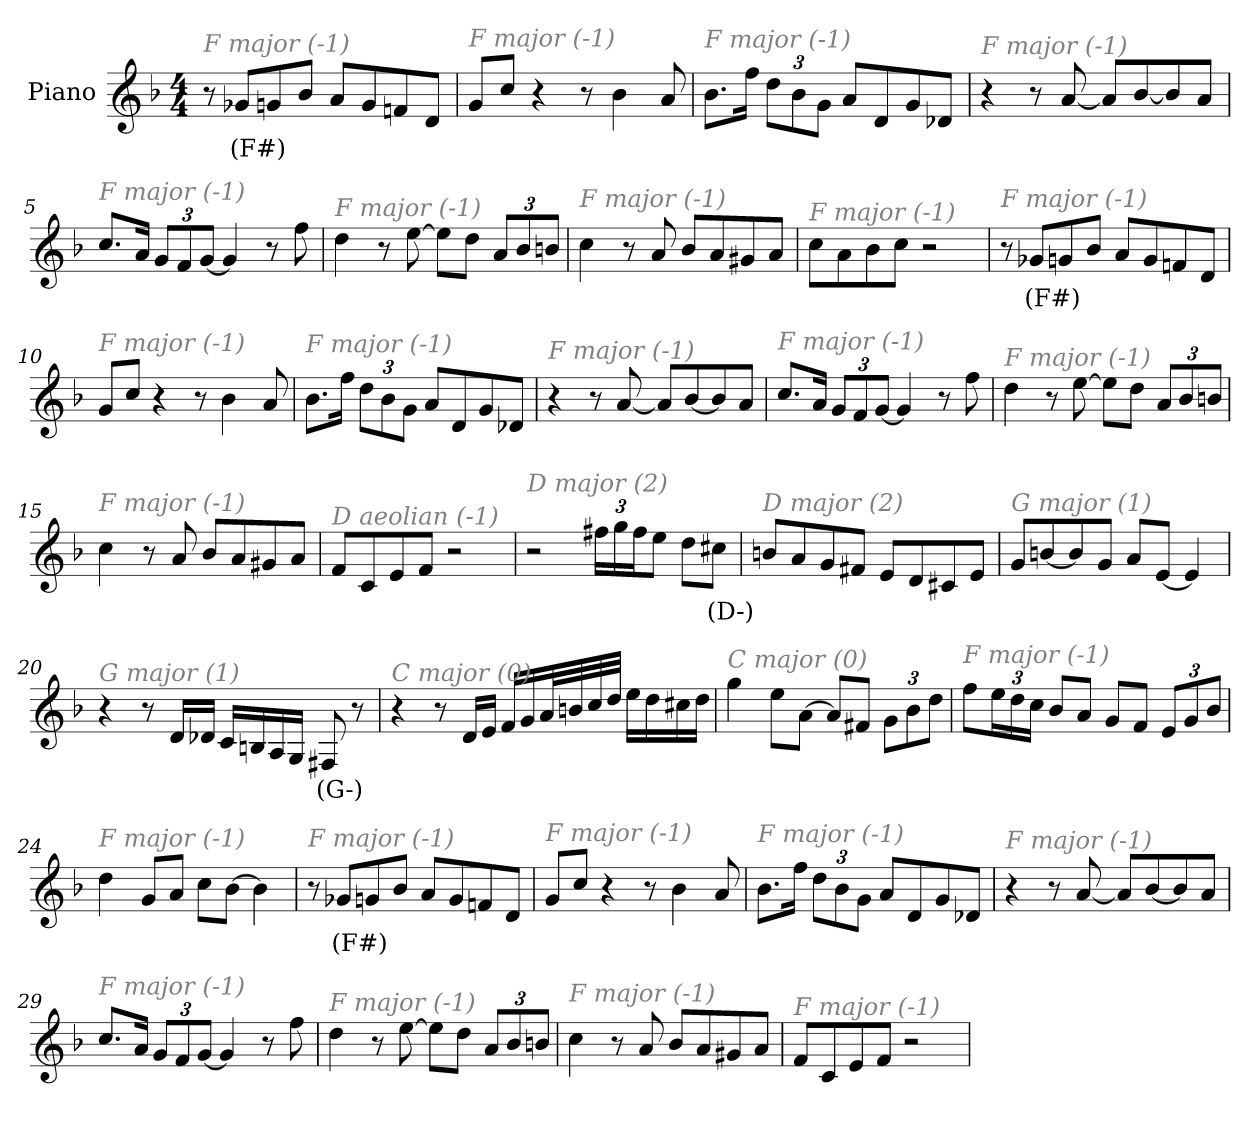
**kern	**text
*part1	*part1
*staff1	*staff1
*I"Piano	*
*I'Pno	*
*clefG2	*
*k[b-]	*
*F:	*
*M4/4	*
*MM200	*
=1	=1
!LO:TX:i:color=#808080:t=F major (-1)	!
8r	.
8g-Xi/L	(F#)
8g/	.
8b-/J	.
8a/L	.
8g/	.
8fn/	.
8d/J	.
=2	=2
!LO:TX:i:color=#808080:t=F major (-1)	!
8g/L	.
8cc/J	.
4r	.
8r	.
4b-\	.
8a/	.
=3	=3
!LO:TX:i:color=#808080:t=F major (-1)	!
8.b-\L	.
16ff\Jk	.
*Xbrackettup	*
12dd\L	.
12b-\	.
12g\J	.
8a/L	.
8d/	.
8g/	.
8d-X/J	.
=4	=4
!LO:TX:i:color=#808080:t=F major (-1)	!
4r	.
8r	.
[8a/	.
8a/L]	.
[8b-/	.
8b-/]	.
8a/J	.
!!LO:LB:g=z
=5	=5
!LO:TX:i:color=#808080:t=F major (-1)	!
8.cc/L	.
16a/Jk	.
12g/L	.
12f/	.
[12g/J	.
4g/]	.
8r	.
8ff\	.
=6	=6
!LO:TX:i:color=#808080:t=F major (-1)	!
4dd\	.
8r	.
[8ee\	.
8ee\L]	.
8dd\J	.
12a/L	.
12b-/	.
12bn/J	.
=7	=7
!LO:TX:i:color=#808080:t=F major (-1)	!
4cc\	.
8r	.
8a/	.
8b-/L	.
8a/	.
8g#X/	.
8a/J	.
=8	=8
!LO:TX:i:color=#808080:t=F major (-1)	!
8cc\L	.
8a\	.
8b-\	.
8cc\J	.
2r	.
!!LO:LB:g=z
=9	=9
!LO:TX:i:color=#808080:t=F major (-1)	!
8r	.
8g-Xi/L	(F#)
8g/	.
8b-/J	.
8a/L	.
8g/	.
8fn/	.
8d/J	.
=10	=10
!LO:TX:i:color=#808080:t=F major (-1)	!
8g/L	.
8cc/J	.
4r	.
8r	.
4b-\	.
8a/	.
=11	=11
!LO:TX:i:color=#808080:t=F major (-1)	!
8.b-\L	.
16ff\Jk	.
12dd\L	.
12b-\	.
12g\J	.
8a/L	.
8d/	.
8g/	.
8d-X/J	.
=12	=12
!LO:TX:i:color=#808080:t=F major (-1)	!
4r	.
8r	.
[8a/	.
8a/L]	.
[8b-/	.
8b-/]	.
8a/J	.
!!LO:LB:g=z
=13	=13
!LO:TX:i:color=#808080:t=F major (-1)	!
8.cc/L	.
16a/Jk	.
12g/L	.
12f/	.
[12g/J	.
4g/]	.
8r	.
8ff\	.
=14	=14
!LO:TX:i:color=#808080:t=F major (-1)	!
4dd\	.
8r	.
[8ee\	.
8ee\L]	.
8dd\J	.
12a/L	.
12b-/	.
12bn/J	.
=15	=15
!LO:TX:i:color=#808080:t=F major (-1)	!
4cc\	.
8r	.
8a/	.
8b-/L	.
8a/	.
8g#X/	.
8a/J	.
=16	=16
!LO:TX:i:color=#808080:t=D aeolian (-1)	!
8f/L	.
8c/	.
8e/	.
8f/J	.
2r	.
!!LO:LB:g=z
=17	=17
!LO:TX:i:color=#808080:t=D major (2)	!
2r	.
24ff#X\LL	.
24gg\	.
24ff#\J	.
8ee\J	.
8dd\L	.
8cc#Xi\J	(D-)
=18	=18
!LO:TX:i:color=#808080:t=D major (2)	!
8bn/L	.
8a/	.
8g/	.
8f#X/J	.
8e/L	.
8d/	.
8c#X/	.
8e/J	.
=19	=19
!LO:TX:i:color=#808080:t=G major (1)	!
8g/L	.
[8bn/	.
8b/]	.
8g/J	.
8a/L	.
[8e/J	.
4e/]	.
=20	=20
!LO:TX:i:color=#808080:t=G major (1)	!
4r	.
8r	.
16d/LL	.
16d-X/JJ	.
16c/LL	.
16Bn/	.
16A/	.
16G/JJ	.
8F#Xi/	(G-)
8r	.
!!LO:LB:g=z
=21	=21
!LO:TX:i:color=#808080:t=C major (0)	!
4r	.
8r	.
16d/LL	.
16e/JJ	.
16f/LL	.
16g/	.
32a/L	.
32bn/	.
32cc/	.
32dd/JJJ	.
16ee\LL	.
16dd\	.
16cc#X\	.
16dd\JJ	.
=22	=22
!LO:TX:i:color=#808080:t=C major (0)	!
4gg\	.
8ee\L	.
[8a\J	.
8a/L]	.
8f#X/J	.
12g\L	.
12b-\	.
12dd\J	.
=23	=23
!LO:TX:i:color=#808080:t=F major (-1)	!
8ff\L	.
24ee\L	.
24dd\	.
24cc\JJ	.
8b-/L	.
8a/J	.
8g/L	.
8f/J	.
12e/L	.
12g/	.
12b-/J	.
!!LO:LB:g=z
=24	=24
!LO:TX:i:color=#808080:t=F major (-1)	!
4dd\	.
8g/L	.
8a/J	.
8cc\L	.
[8b-\J	.
4b-\]	.
=25	=25
!LO:TX:i:color=#808080:t=F major (-1)	!
8r	.
8g-Xi/L	(F#)
8g/	.
8b-/J	.
8a/L	.
8g/	.
8fn/	.
8d/J	.
=26	=26
!LO:TX:i:color=#808080:t=F major (-1)	!
8g/L	.
8cc/J	.
4r	.
8r	.
4b-\	.
8a/	.
=27	=27
!LO:TX:i:color=#808080:t=F major (-1)	!
8.b-\L	.
16ff\Jk	.
12dd\L	.
12b-\	.
12g\J	.
8a/L	.
8d/	.
8g/	.
8d-X/J	.
!!LO:LB:g=z
=28	=28
!LO:TX:i:color=#808080:t=F major (-1)	!
4r	.
8r	.
[8a/	.
8a/L]	.
[8b-/	.
8b-/]	.
8a/J	.
=29	=29
!LO:TX:i:color=#808080:t=F major (-1)	!
8.cc/L	.
16a/Jk	.
12g/L	.
12f/	.
[12g/J	.
4g/]	.
8r	.
8ff\	.
=30	=30
!LO:TX:i:color=#808080:t=F major (-1)	!
4dd\	.
8r	.
[8ee\	.
8ee\L]	.
8dd\J	.
12a/L	.
12b-/	.
12bn/J	.
=31	=31
!LO:TX:i:color=#808080:t=F major (-1)	!
4cc\	.
8r	.
8a/	.
8b-/L	.
8a/	.
8g#X/	.
8a/J	.
!!LO:LB:g=z
=32	=32
!LO:TX:i:color=#808080:t=F major (-1)	!
8f/L	.
8c/	.
8e/	.
8f/J	.
2r	.
=	=
*-	*-
